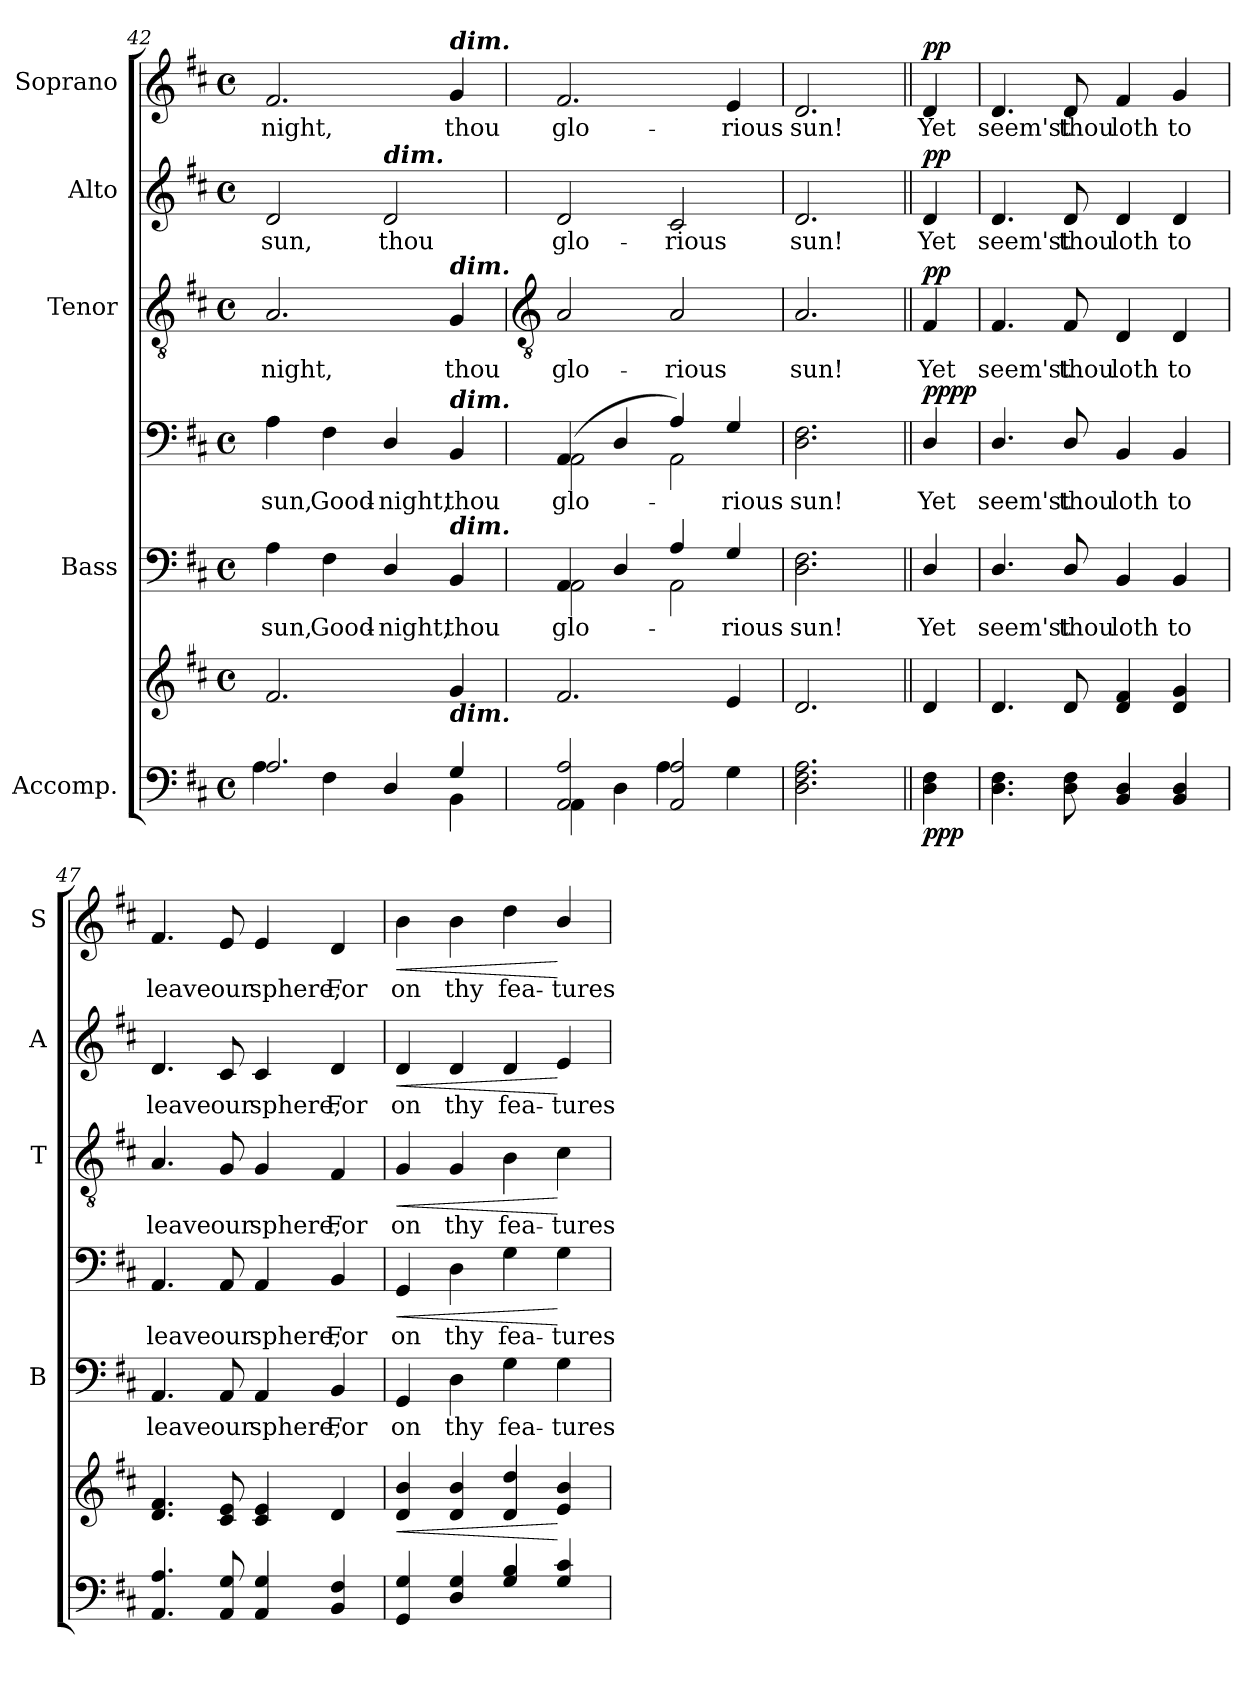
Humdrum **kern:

**kern	**kern	**dynam	**kern	**text	**kern	**text	**dynam	**kern	**text	**dynam	**kern	**text	**dynam	**kern	**text	**dynam
*part5	*part5	*part5	*part4	*part4	*part4	*part4	*part4	*part3	*part3	*part3	*part2	*part2	*part2	*part1	*part1	*part1
*staff7	*staff6	*staff6/7	*staff5	*staff5	*staff4	*staff4	*staff4/5	*staff3	*staff3	*staff3	*staff2	*staff2	*staff2	*staff1	*staff1	*staff1
*I"Accomp.	*	*	*I"Bass	*	*	*	*	*I"Tenor	*	*	*I"Alto	*	*	*I"Soprano	*	*
*	*	*	*I'B	*	*	*	*	*I'T	*	*	*I'A	*	*	*I'S	*	*
*clefF4	*clefG2	*	*	*	*clefF4	*	*	*clefGv2	*	*	*clefG2	*	*	*clefG2	*	*
*k[f#c#]	*k[f#c#]	*	*k[f#c#]	*	*k[f#c#]	*	*	*k[f#c#]	*	*	*k[f#c#]	*	*	*k[f#c#]	*	*
*D:	*D:	*	*D:	*	*D:	*	*	*D:	*	*	*D:	*	*	*D:	*	*
*M4/4	*M4/4	*	*M4/4	*	*M4/4	*	*	*M4/4	*	*	*M4/4	*	*	*M4/4	*	*
*met(c)	*met(c)	*	*met(c)	*	*met(c)	*	*	*met(c)	*	*	*met(c)	*	*	*met(c)	*	*
=42	=42	=42	=42	=42	=42	=42	=42	=42	=42	=42	=42	=42	=42	=42	=42	=42
*^	*	*	*	*	*	*	*	*	*	*	*	*	*	*	*	*
!	!	!	!	!	!LO:LY:b	!	!LO:LY:b	!	!	!LO:LY:b	!	!	!LO:LY:b	!	!	!LO:LY:b	!
2.A/	4A\	2.f#	.	4A	sun,	4A	sun,	.	2.A	-night,	.	2d	sun,	.	2.f#	-night,	.
!	!	!	!	!	!LO:LY:b	!	!LO:LY:b	!	!	!	!	!	!	!	!	!	!
.	4F#\	.	.	4F#	Good-	4F#	Good-	.	.	.	.	.	.	.	.	.	.
!	!	!	!	!	!	!	!	!	!	!	!	!LO:TX:a:Bi:t=dim.	!	!	!	!	!
!	!	!	!	!	!LO:LY:b	!	!LO:LY:b	!	!	!	!	!	!LO:LY:b	!	!	!	!
.	4D/	.	.	4D/	-night,	4D/	-night,	.	.	.	.	2d	thou	.	.	.	.
!	!	!	!	!	!	!	!	!	!	!	!	!	!	!	!LO:TX:a:Bi:t=dim.	!	!
!	!	!	!	!	!	!	!	!	!LO:TX:a:Bi:t=dim.	!	!	!	!	!	!	!	!
!	!	!	!	!	!	!LO:TX:a:Bi:t=dim.	!	!	!	!	!	!	!	!	!	!	!
!	!	!	!	!LO:TX:a:Bi:t=dim.	!	!	!	!	!	!	!	!	!	!	!	!	!
!	!	!LO:TX:b:Bi:t=dim.	!	!	!	!	!	!	!	!	!	!	!	!	!	!	!
!	!	!	!	!	!LO:LY:b	!	!LO:LY:b	!	!	!LO:LY:b	!	!	!	!	!	!LO:LY:b	!
4G/	4BB\	4g	.	4BB	thou	4BB	thou	.	4G	thou	.	.	.	.	4g	thou	.
!!LO:LB:g=z
=43	=43	=43	=43	=43	=43	=43	=43	=43	=43	=43	=43	=43	=43	=43	=43	=43	=43
*	*	*	*	*	*	*	*	*	*clefGv2	*	*	*	*	*	*	*	*
!	!	!	!	!	!LO:LY:b	!	!LO:LY:b	!	!	!LO:LY:b	!	!	!LO:LY:b	!	!	!LO:LY:b	!
*	*	*	*	*^	*	*^	*	*	*	*	*	*	*	*	*	*	*
2AA/ 2A/	4AA\	2.f#	.	4AA	2AA\	glo-	(<4AA	2AA\	glo-	.	2A	glo-	.	2d	glo-	.	2.f#	glo-	.
.	4D\	.	.	4D/	.	.	4D/	.	.	.	.	.	.	.	.	.	.	.	.
!	!	!	!	!	!	!	!	!	!	!	!	!LO:LY:b	!	!	!LO:LY:b	!	!	!	!
2AA/ 2A/	4A\	.	.	4A/	2AA\	.	4A/)	2AA\	.	.	2A	-rious	.	2c#	-rious	.	.	.	.
!	!	!	!	!	!	!LO:LY:b	!	!	!LO:LY:b	!	!	!	!	!	!	!	!	!LO:LY:b	!
.	4G\	4e	.	4G/	.	rious	4G/	.	rious	.	.	.	.	.	.	.	4e	-rious	.
=44	=44	=44	=44	=44	=44	=44	=44	=44	=44	=44	=44	=44	=44	=44	=44	=44	=44	=44	=44
!	!	!	!	!	!	!LO:LY:b	!	!	!LO:LY:b	!	!	!LO:LY:b	!	!	!LO:LY:b	!	!	!LO:LY:b	!
2.ryy	2.D\ 2.F#\ 2.A\	2.d	.	2.D 2.F#	2.ryy	sun!	2.D 2.F#	2.ryy	sun!	.	2.A	sun!	.	2.d	sun!	.	2.d	sun!	.
=45||	=45||	=45||	=45||	=45||	=45||	=45||	=45||	=45||	=45||	=45||	=45||	=45||	=45||	=45||	=45||	=45||	=45||	=45||	=45||
!	!	!	!LO:DY:b=2	!	!	!LO:LY:b	!	!	!LO:LY:b	!	!	!LO:LY:b	!	!	!LO:LY:b	!	!	!LO:LY:b	!
!	!	!	!LO:DY:n=1:b	!	!	!	!	!	!	!LO:DY:b=2	!	!	!	!	!	!	!	!	!
!	!	!	!	!	!	!	!	!	!	!LO:DY:n=1:b	!	!	!LO:DY:b	!	!	!LO:DY:b	!	!	!LO:DY:b
*	*	*	*	*v	*v	*	*	*	*	*	*	*	*	*	*	*	*	*	*
*	*	*	*	*	*	*v	*v	*	*	*	*	*	*	*	*	*	*	*
4D\ 4F#\	4ryy	4d	p pp	4D/	Yet	4D/	Yet	pp pp	4F#	Yet	pp	4d	Yet	pp	4d	Yet	pp
=46	=46	=46	=46	=46	=46	=46	=46	=46	=46	=46	=46	=46	=46	=46	=46	=46	=46
!	!	!	!	!	!LO:LY:b	!	!LO:LY:b	!	!	!LO:LY:b	!	!	!LO:LY:b	!	!	!LO:LY:b	!
4.D\ 4.F#\	1ryy	4.d	.	4.D/	seem'st	4.D/	seem'st	.	4.F#	seem'st	.	4.d	seem'st	.	4.d	seem'st	.
!	!	!	!	!	!LO:LY:b	!	!LO:LY:b	!	!	!LO:LY:b	!	!	!LO:LY:b	!	!	!LO:LY:b	!
8D\ 8F#\	.	8d	.	8D/	thou	8D/	thou	.	8F#	thou	.	8d	thou	.	8d	thou	.
!	!	!	!	!	!LO:LY:b	!	!LO:LY:b	!	!	!LO:LY:b	!	!	!LO:LY:b	!	!	!LO:LY:b	!
4BB 4D	.	4d 4f#	.	4BB	loth	4BB	loth	.	4D	loth	.	4d	loth	.	4f#	loth	.
!	!	!	!	!	!LO:LY:b	!	!LO:LY:b	!	!	!LO:LY:b	!	!	!LO:LY:b	!	!	!LO:LY:b	!
4BB 4D	.	4d 4g	.	4BB	to	4BB	to	.	4D	to	.	4d	to	.	4g	to	.
=47	=47	=47	=47	=47	=47	=47	=47	=47	=47	=47	=47	=47	=47	=47	=47	=47	=47
!	!	!	!	!	!LO:LY:b	!	!LO:LY:b	!	!	!LO:LY:b	!	!	!LO:LY:b	!	!	!LO:LY:b	!
4.AA 4.A	1ryy	4.d 4.f#	.	4.AA	leave	4.AA	leave	.	4.A	leave	.	4.d	leave	.	4.f#	leave	.
!	!	!	!	!	!LO:LY:b	!	!LO:LY:b	!	!	!LO:LY:b	!	!	!LO:LY:b	!	!	!LO:LY:b	!
8AA 8G	.	8c# 8e	.	8AA	our	8AA	our	.	8G	our	.	8c#	our	.	8e	our	.
!	!	!	!	!	!LO:LY:b	!	!LO:LY:b	!	!	!LO:LY:b	!	!	!LO:LY:b	!	!	!LO:LY:b	!
4AA 4G	.	4c# 4e	.	4AA	sphere,	4AA	sphere,	.	4G	sphere,	.	4c#	sphere,	.	4e	sphere,	.
!	!	!	!	!	!LO:LY:b	!	!LO:LY:b	!	!	!LO:LY:b	!	!	!LO:LY:b	!	!	!LO:LY:b	!
4BB 4F#	.	4d	.	4BB	For	4BB	For	.	4F#	For	.	4d	For	.	4d	For	.
=48	=48	=48	=48	=48	=48	=48	=48	=48	=48	=48	=48	=48	=48	=48	=48	=48	=48
!	!	!	!LO:HP:b	!	!LO:LY:b	!	!LO:LY:b	!LO:HP:b	!	!LO:LY:b	!LO:HP:b	!	!LO:LY:b	!LO:HP:b	!	!LO:LY:b	!LO:HP:b
4GG 4G	1ryy	4d 4b	<	4GG	on	4GG	on	<	4G	on	<	4d	on	<	4b	on	<
!	!	!	!	!	!LO:LY:b	!	!LO:LY:b	!	!	!LO:LY:b	!	!	!LO:LY:b	!	!	!LO:LY:b	!
4D 4G	.	4d 4b	.	4D	thy	4D	thy	.	4G	thy	.	4d	thy	.	4b	thy	.
!	!	!	!	!	!LO:LY:b	!	!LO:LY:b	!	!	!LO:LY:b	!	!	!LO:LY:b	!	!	!LO:LY:b	!
4G 4B	.	4d 4dd	.	4G	fea-	4G	fea-	.	4B	fea-	.	4d	fea-	.	4dd	fea-	.
!	!	!	!	!	!LO:LY:b	!	!LO:LY:b	!	!	!LO:LY:b	!	!	!LO:LY:b	!	!	!LO:LY:b	!
4G 4c#	.	4e 4b	[	4G	-tures	4G	-tures	[	4c#	-tures	[	4e	-tures	[	4b/	-tures	[
*v	*v	*	*	*	*	*	*	*	*	*	*	*	*	*	*	*	*
=	=	=	=	=	=	=	=	=	=	=	=	=	=	=	=	=
*-	*-	*-	*-	*-	*-	*-	*-	*-	*-	*-	*-	*-	*-	*-	*-	*-
